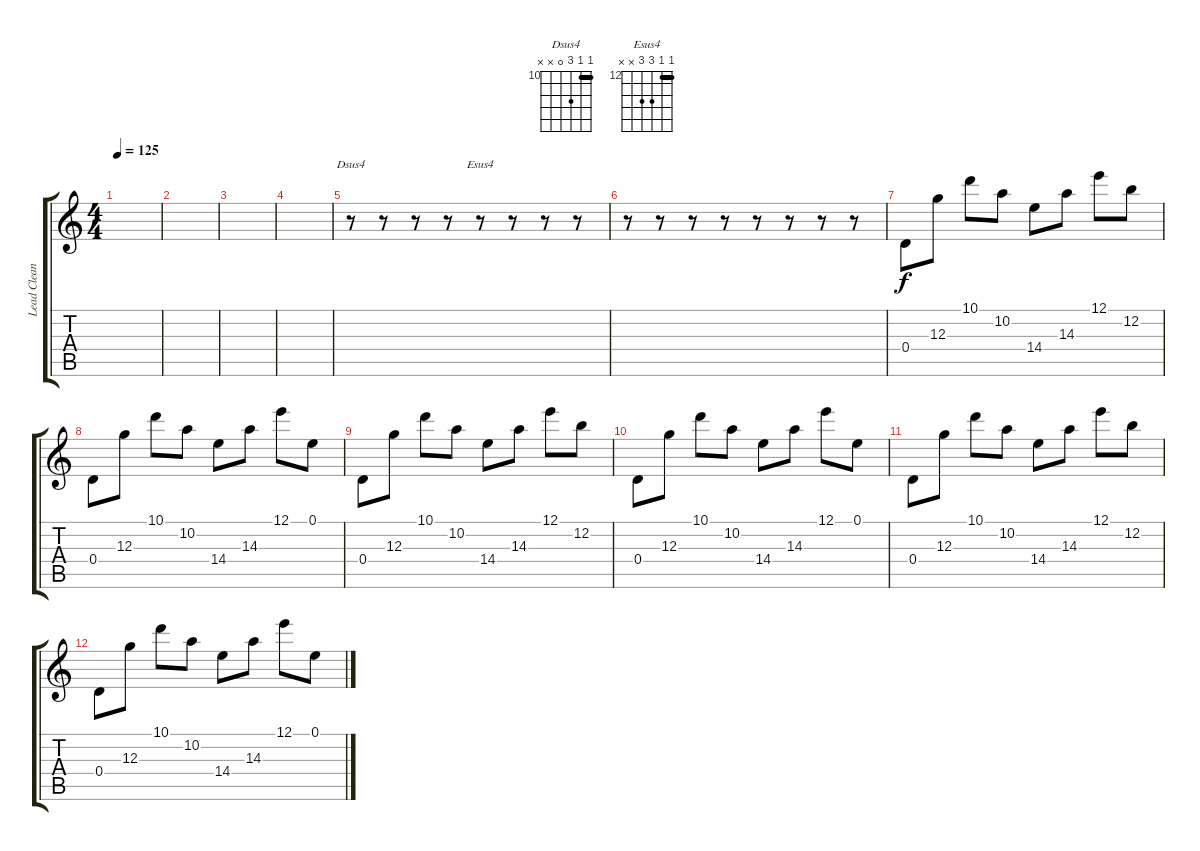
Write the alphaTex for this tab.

\track ("Lead Clean" "Lead Clean") {instrument electricguitarclean}
\staff {score tabs}
\tuning (E4 B3 G3 D3 A2 E2) {hide}
\chord ("Dsus4" 10 10 12 0 x x) {firstfret 10 barre 10}
\chord ("Esus4" 12 12 14 14 x x) {firstfret 12 barre 12}
\ts (4 4)
\tempo 125
\clef g2
\ks c
|
|
|
|
r.8{ch "Dsus4"} r.8 r.8 r.8 r.8{ch "Esus4"} r.8 r.8 r.8 |
r.8 r.8 r.8 r.8 r.8 r.8 r.8 r.8 |
0.4.8 12.3.8 10.1.8 10.2.8 14.4.8 14.3.8 12.1.8 12.2.8 |
0.4.8 12.3.8 10.1.8 10.2.8 14.4.8 14.3.8 12.1.8 0.1.8 |
0.4.8 12.3.8 10.1.8 10.2.8 14.4.8 14.3.8 12.1.8 12.2.8 |
0.4.8 12.3.8 10.1.8 10.2.8 14.4.8 14.3.8 12.1.8 0.1.8 |
0.4.8 12.3.8 10.1.8 10.2.8 14.4.8 14.3.8 12.1.8 12.2.8 |
0.4.8 12.3.8 10.1.8 10.2.8 14.4.8 14.3.8 12.1.8 0.1.8
